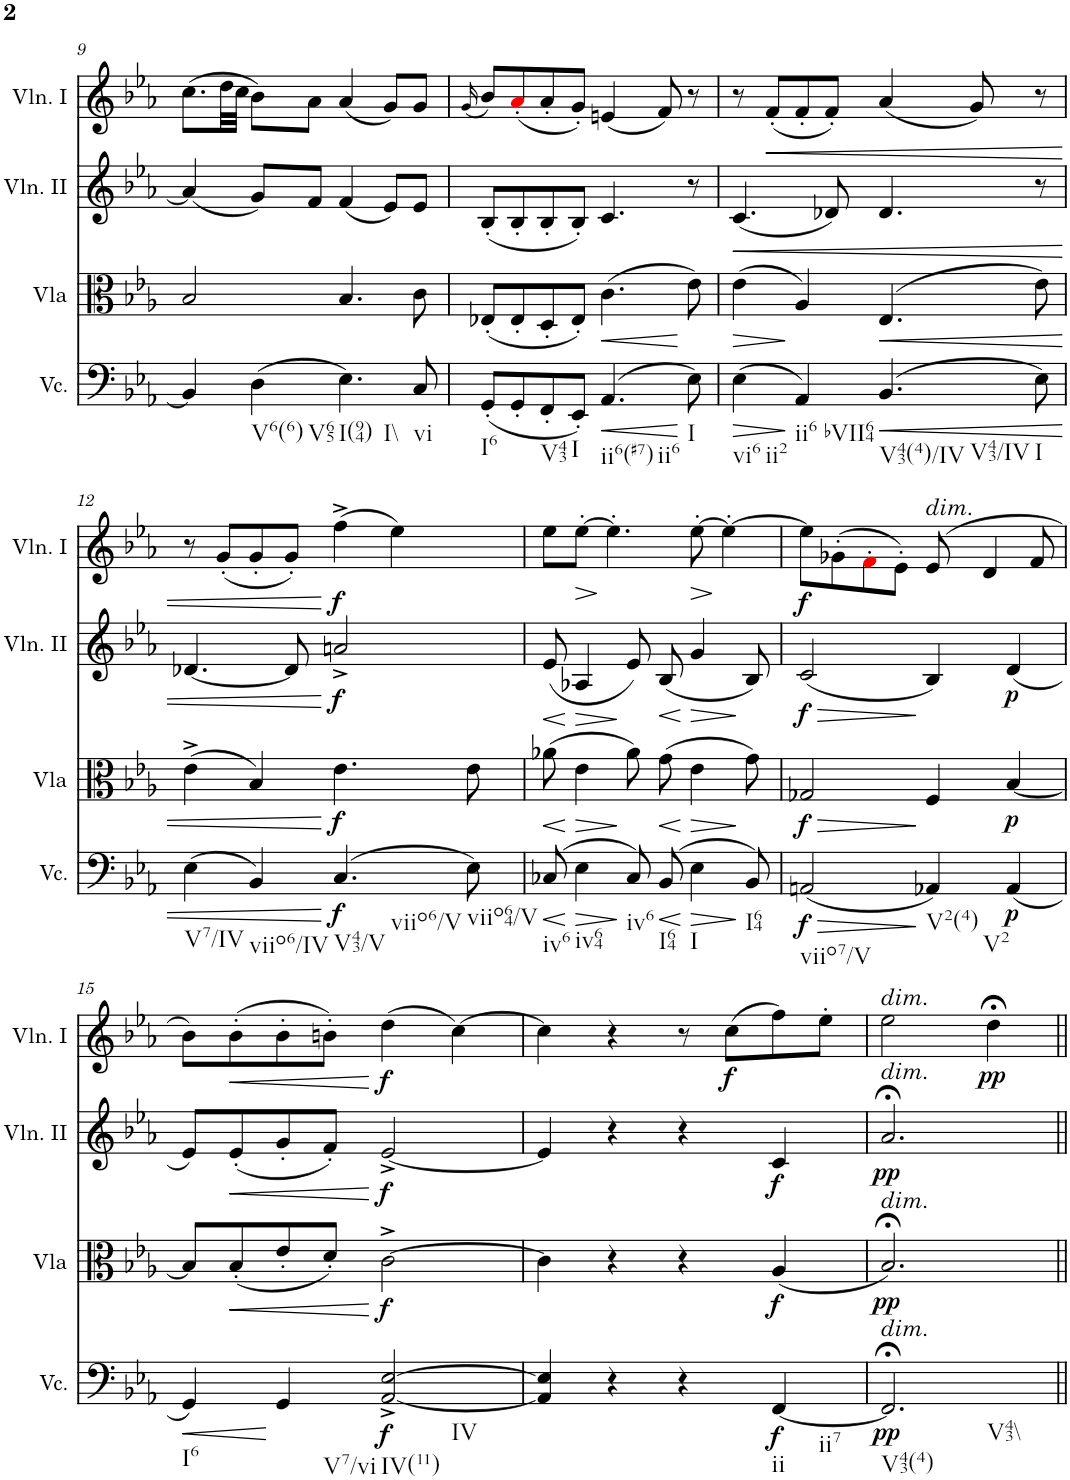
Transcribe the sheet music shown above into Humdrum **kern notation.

**kern	**dynam	**kern	**dynam	**kern	**dynam	**kern	**dynam
*part4	*part4	*part3	*part3	*part2	*part2	*part1	*part1
*staff4	*staff4	*staff3	*staff3	*staff2	*staff2	*staff1	*staff1
*I"Violoncello	*	*I"Viola	*	*I"Violino II	*	*I"Violino I	*
*I'Vc.	*	*I'Vla	*	*I'Vln. II	*	*I'Vln. I	*
!!LO:PB:g=z
*clefF4	*	*clefC3	*	*clefG2	*	*clefG2	*
*k[b-e-a-]	*	*k[b-e-a-]	*	*k[b-e-a-]	*	*k[b-e-a-]	*
*M4/4	*	*M4/4	*	*M4/4	*	*M4/4	*
*met(c)	*	*met(c)	*	*met(c)	*	*met(c)	*
=9	=9	=9	=9	=9	=9	=9	=9
4BB-/]	.	2B-/	.	(<4a-/]	.	(>8.cc\L	.
.	.	.	.	.	.	32dd\LL	.
.	.	.	.	.	.	32cc\JJJ	.
!LO:TX:b:t=V6(6)	!	!	!	!	!	!	!
!LO:TX:b:t=V65	!	!	!	!	!	!	!
(>4D\	.	.	.	8g/L)	.	8b-\L)	.
.	.	.	.	8f/J	.	8a-\J	.
!LO:TX:b:t=I(94)	!	!	!	!	!	!	!
!LO:TX:b:t=I\\	!	!	!	!	!	!	!
4.E-\)	.	4.B-/	.	(<4f/	.	(<4a-/	.
.	.	.	.	8e-/L)	.	8g/L)	.
!LO:TX:b:t=vi	!	!	!	!	!	!	!
8C/	.	8c\	.	8e-/J	.	8g/J	.
=10	=10	=10	=10	=10	=10	=10	=10
.	.	.	.	.	.	(<16qg/	.
!LO:TX:b:t=I6	!	!	!	!	!	!	!
(<8GG'/L	.	(<8E-X'/L	.	(<8B-'/L	.	8b-/L)	.
8GG'/	.	8E-'/	.	8B-'/	.	(<8a-'i/	.
!LO:TX:b:t=V43	!	!	!	!	!	!	!
8FF'/	.	8D'/	.	8B-'/	.	8a-'/	.
!LO:TX:b:t=I	!	!	!	!	!	!	!
8EE-'/J)	.	8E-'/J)	.	8B-'/J)	.	8g'/J)	.
!LO:TX:b:t=ii6(#7)	!	!	!	!	!	!	!
!LO:TX:b:t=ii6	!	!	!	!	!	!	!
!	!LO:HP:b	!	!LO:HP:b	!	!	!	!
(>4.AA-/	<	(>4.c\	<	4.c/	.	(<4en/	.
.	.	.	.	.	.	8f/)	.
!LO:TX:b:t=I	!	!	!	!	!	!	!
8E-\)	[	8e-\)	[	8r	.	8r	.
=11	=11	=11	=11	=11	=11	=11	=11
!LO:TX:b:t=vi6	!	!	!	!	!	!	!
!LO:TX:b:t=ii2	!	!	!	!	!	!	!
!	!LO:HP:b	!	!LO:HP:b	!	!LO:HP:b	!	!
(>4E-\	>	(>4e-\	>	(<4.c/	<	8r	.
!	!	!	!	!	!	!	!LO:HP:b
.	.	.	.	.	.	(<8f'/L	<
!LO:TX:b:t=ii6	!	!	!	!	!	!	!
!LO:TX:b:t=bVII64	!	!	!	!	!	!	!
4AA-/)	]	4A-/)	]	.	.	8f'/	.
.	.	.	.	8d-X/)	.	8f'/J)	.
!LO:TX:b:t=V43(4)/IV	!	!	!	!	!	!	!
!LO:TX:b:t=V43/IV	!	!	!	!	!	!	!
!	!LO:HP:b	!	!LO:HP:b	!	!	!	!
(>4.BB-/	<	(>4.E-/	<	4.d-/	.	(<4a-/	.
.	.	.	.	.	.	8g/)	.
!LO:TX:b:t=I	!	!	!	!	!	!	!
8E-\)	.	8e-\)	.	8r	.	8r	.
!!LO:LB:g=z
=12	=12	=12	=12	=12	=12	=12	=12
!LO:TX:b:t=V7/IV	!	!	!	!	!	!	!
(>4E-\	.	(>4e-^\	.	[4.d-X/	.	8r	.
.	.	.	.	.	.	(<8g'/L	.
!LO:TX:b:t=viio6/IV	!	!	!	!	!	!	!
4BB-/)	.	4B-/)	.	.	.	8g'/	.
.	.	.	.	8d-/]	.	8g'/J)	.
!LO:TX:b:t=V43/V	!	!	!	!	!	!	!
!LO:TX:b:t=viio6/V	!	!	!	!	!	!	!
!	!LO:DY:n=1:b	!	!LO:DY:n=1:b	!	!LO:DY:n=1:b	!	!LO:DY:n=1:b
(>4.C/	[ f	4.e-\	[ f	2an^/	[ f	(>4ff^\	[ f
.	.	.	.	.	.	4ee-\)	.
!LO:TX:b:t=viio64/V	!	!	!	!	!	!	!
8E-\)	.	8e-\	.	.	.	.	.
=13	=13	=13	=13	=13	=13	=13	=13
!LO:TX:b:t=iv6	!	!	!	!	!	!	!
!	!LO:HP:b	!	!LO:HP:b	!	!LO:HP:b	!	!
(>8C-X/	<	(>8a-X\	<	(<8e-/	<	8ee-\L	.
!LO:TX:b:t=iv64	!	!	!	!	!	!	!
!	!LO:HP:n=1:b	!	!LO:HP:n=1:b	!	!LO:HP:n=1:b	!	!LO:HP:b
4E-\	[ >	4e-\	[ >	4A-X/	[ >	[8ee-'\J	>
.	.	.	.	.	.	4.ee-'\]	]
!LO:TX:b:t=iv6	!	!	!	!	!	!	!
8C-/)	]	8a-\)	]	8e-/)	]	.	.
!LO:TX:b:t=I64	!	!	!	!	!	!	!
!	!LO:HP:b	!	!LO:HP:b	!	!LO:HP:b	!	!
(>8BB-/	<	(>8g\	<	(<8B-/	<	.	.
!LO:TX:b:t=I	!	!	!	!	!	!	!
!	!LO:HP:n=1:b	!	!LO:HP:n=1:b	!	!LO:HP:n=1:b	!	!LO:HP:b
4E-\	[ >	4e-\	[ >	4g/	[ >	[8ee-'\	>
.	.	.	.	.	.	4ee-'\_	]
!LO:TX:b:t=I64	!	!	!	!	!	!	!
8BB-/)	]	8g\)	]	8B-/)	]	.	.
=14	=14	=14	=14	=14	=14	=14	=14
!LO:TX:b:t=viio7/V	!	!	!	!	!	!	!
!	!LO:HP:b	!	!LO:HP:b	!	!LO:HP:b	!	!
!	!LO:DY:n=1:b	!	!LO:DY:n=1:b	!	!LO:DY:n=1:b	!	!LO:DY:b
(<2AAn/	> f	2G-X/	> f	(<2c/	> f	8ee-\L]	f
.	.	.	.	.	.	(>8g-X'\	.
.	.	.	.	.	.	8f'i\	.
.	.	.	.	.	.	8e-'\J)	.
!	!	!	!	!	!	!LO:TX:a:i:t=dim.	!
!LO:TX:b:t=V2(4)	!	!	!	!	!	!	!
!LO:TX:b:t=V2	!	!	!	!	!	!	!
4AA-X/)	]	4F/	]	4B-/)	]	(>8e-/	.
.	.	.	.	.	.	4d/	.
!	!LO:DY:n=2:b	!	!LO:DY:n=2:b	!	!LO:DY:n=2:b	!	!
(<4AA-/	p	[4B-/	p	(<4d/	p	.	.
.	.	.	.	.	.	8f/	.
!!LO:LB:g=z
=15	=15	=15	=15	=15	=15	=15	=15
!LO:TX:b:t=I6	!	!	!	!	!	!	!
!	!LO:HP:b	!	!	!	!	!	!
4GG/)	<	8B-/L]	.	8e-/L)	.	8b-\L)	.
!	!	!	!LO:HP:b	!	!LO:HP:b	!	!LO:HP:b
.	.	(<8B-'/	<	(<8e-'/	<	(>8b-'\	<
!LO:TX:b:t=V7/vi	!	!	!	!	!	!	!
4GG/	[	8e-'/	.	8g'/	.	8b-'\	.
.	.	8d'/J)	.	8f'/J)	.	8bn'\J)	.
!LO:TX:b:t=IV(11)	!	!	!	!	!	!	!
!LO:TX:b:t=IV	!	!	!	!	!	!	!
!	!LO:DY:b	!	!LO:DY:n=1:b	!	!LO:DY:n=1:b	!	!LO:DY:n=1:b
[2AA-/^ [2E-/^	f	[2c^\	[ f	[2e-^/	[ f	(>4dd\	[ f
.	.	.	.	.	.	[4cc\)	.
=16	=16	=16	=16	=16	=16	=16	=16
4AA-/] 4E-/]	.	4c\]	.	4e-/]	.	4cc\]	.
4r	.	4r	.	4r	.	4r	.
4r	.	4r	.	4r	.	8r	.
!	!	!	!	!	!	!	!LO:DY:b
.	.	.	.	.	.	(>8cc\L	f
!LO:TX:b:t=ii	!	!	!	!	!	!	!
!LO:TX:b:t=ii7	!	!	!	!	!	!	!
!	!LO:DY:b	!	!LO:DY:b	!	!LO:DY:b	!	!
[4FF/	f	(<4A-/	f	4c/	f	8ff\)	.
.	.	.	.	.	.	8ee-'\J	.
=17	=17	=17	=17	=17	=17	=17	=17
!	!	!	!	!	!	!LO:TX:a:i:t=dim.	!
!	!	!	!	!LO:TX:a:i:t=dim.	!	!	!
!	!	!LO:TX:a:i:t=dim.	!	!	!	!	!
!LO:TX:a:i:t=dim.	!	!	!	!	!	!	!
!LO:TX:b:t=V43(4)	!	!	!	!	!	!	!
!LO:TX:b:t=V43\\	!	!	!	!	!	!	!
!	!LO:DY:b	!	!LO:DY:b	!	!LO:DY:b	!	!
2.FF;</]	pp	2.B-;</)	pp	2.a-;</	pp	2ee-\	.
!	!	!	!	!	!	!	!LO:DY:b
.	.	.	.	.	.	4dd;<\	pp
=||	=||	=||	=||	=||	=||	=||	=||
*-	*-	*-	*-	*-	*-	*-	*-
